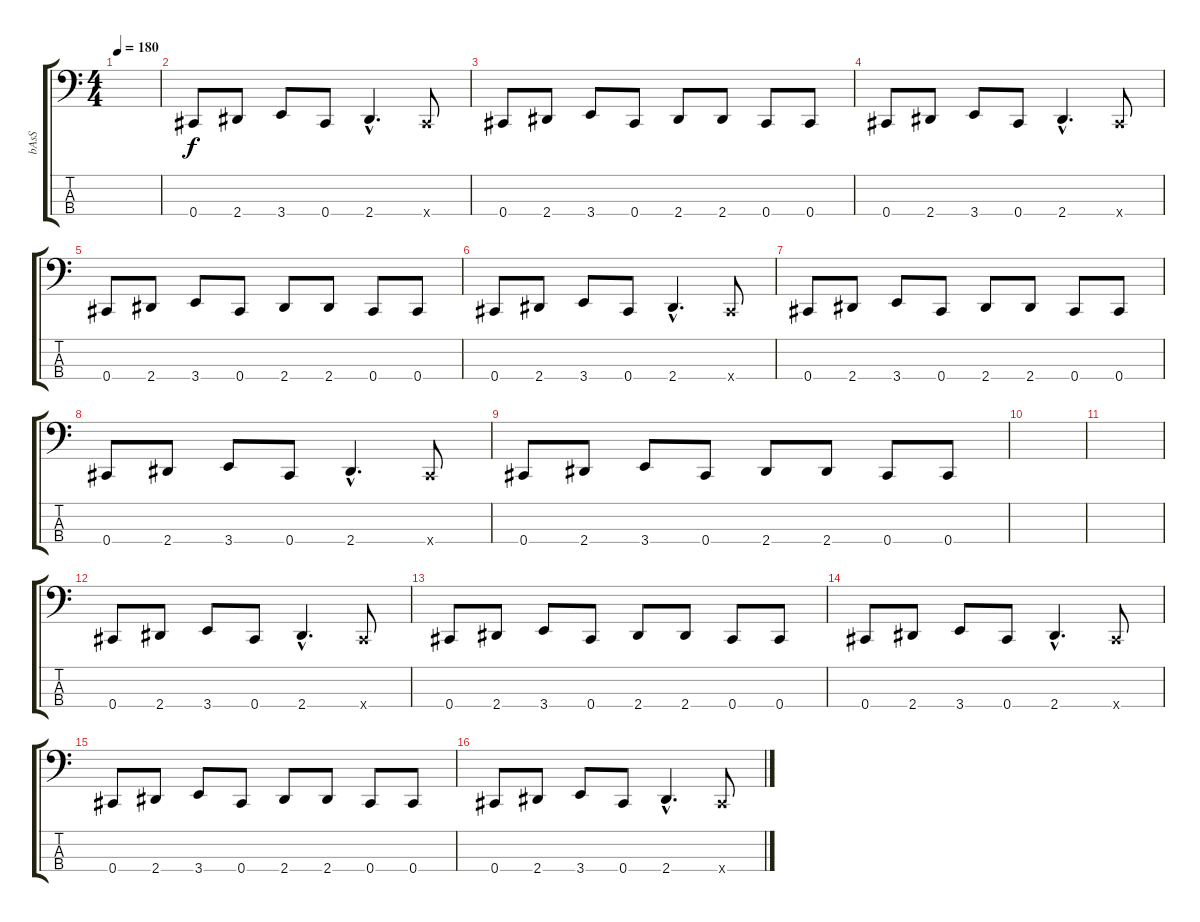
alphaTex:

\track ("bAsS" "bAsS") {instrument electricbassfinger}
\staff {score tabs}
\tuning (Gb2 Db2 Ab1 Db1) {hide}
\ts (4 4)
\tempo 180
\clef f4
\ks c
|
0.4.8 2.4.8 3.4.8 0.4.8 2.4{hac}.4{d} 0.4{x}.8 |
0.4.8 2.4.8 3.4.8 0.4.8 2.4.8 2.4.8 0.4.8 0.4.8 |
0.4.8 2.4.8 3.4.8 0.4.8 2.4{hac}.4{d} 0.4{x}.8 |
0.4.8 2.4.8 3.4.8 0.4.8 2.4.8 2.4.8 0.4.8 0.4.8 |
0.4.8 2.4.8 3.4.8 0.4.8 2.4{hac}.4{d} 0.4{x}.8 |
0.4.8 2.4.8 3.4.8 0.4.8 2.4.8 2.4.8 0.4.8 0.4.8 |
0.4.8 2.4.8 3.4.8 0.4.8 2.4{hac}.4{d} 0.4{x}.8 |
0.4.8 2.4.8 3.4.8 0.4.8 2.4.8 2.4.8 0.4.8 0.4.8 |
|
|
0.4.8 2.4.8 3.4.8 0.4.8 2.4{hac}.4{d} 0.4{x}.8 |
0.4.8 2.4.8 3.4.8 0.4.8 2.4.8 2.4.8 0.4.8 0.4.8 |
0.4.8 2.4.8 3.4.8 0.4.8 2.4{hac}.4{d} 0.4{x}.8 |
0.4.8 2.4.8 3.4.8 0.4.8 2.4.8 2.4.8 0.4.8 0.4.8 |
0.4.8 2.4.8 3.4.8 0.4.8 2.4{hac}.4{d} 0.4{x}.8
